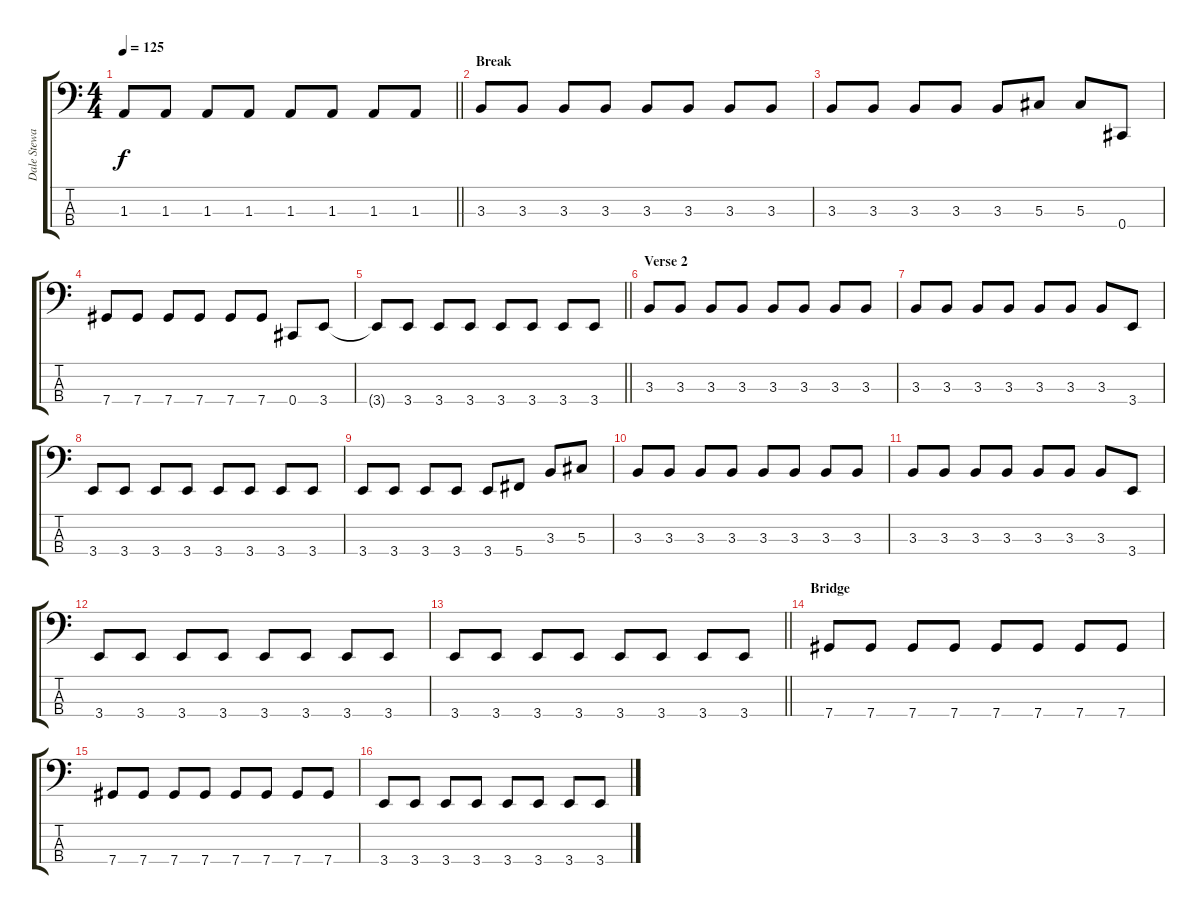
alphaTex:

\track ("Dale Stewart - Bass" "Dale Stewa") {instrument electricbasspick}
\staff {score tabs}
\tuning (Gb2 Db2 Ab1 Db1) {hide}
\ts (4 4)
\tempo 125
\clef f4
\barLineRight lightlight
\ks c
1.3.8{dy f} 1.3.8 1.3.8 1.3.8 1.3.8 1.3.8 1.3.8 1.3.8 |
\section ("" "Break")
3.3.8 3.3.8 3.3.8 3.3.8 3.3.8 3.3.8 3.3.8 3.3.8 |
3.3.8 3.3.8 3.3.8 3.3.8 3.3.8 5.3.8 5.3.8 0.4.8 |
7.4.8 7.4.8 7.4.8 7.4.8 7.4.8 7.4.8 0.4.8 3.4.8 |
\barLineRight lightlight
3.4{t}.8 3.4.8 3.4.8 3.4.8 3.4.8 3.4.8 3.4.8 3.4.8 |
\section ("" "Verse 2")
3.3.8 3.3.8 3.3.8 3.3.8 3.3.8 3.3.8 3.3.8 3.3.8 |
3.3.8 3.3.8 3.3.8 3.3.8 3.3.8 3.3.8 3.3.8 3.4.8 |
3.4.8 3.4.8 3.4.8 3.4.8 3.4.8 3.4.8 3.4.8 3.4.8 |
3.4.8 3.4.8 3.4.8 3.4.8 3.4.8 5.4.8 3.3.8 5.3.8 |
3.3.8 3.3.8 3.3.8 3.3.8 3.3.8 3.3.8 3.3.8 3.3.8 |
3.3.8 3.3.8 3.3.8 3.3.8 3.3.8 3.3.8 3.3.8 3.4.8 |
3.4.8 3.4.8 3.4.8 3.4.8 3.4.8 3.4.8 3.4.8 3.4.8 |
\barLineRight lightlight
3.4.8 3.4.8 3.4.8 3.4.8 3.4.8 3.4.8 3.4.8 3.4.8 |
\section ("" "Bridge")
7.4.8 7.4.8 7.4.8 7.4.8 7.4.8 7.4.8 7.4.8 7.4.8 |
7.4.8 7.4.8 7.4.8 7.4.8 7.4.8 7.4.8 7.4.8 7.4.8 |
3.4.8 3.4.8 3.4.8 3.4.8 3.4.8 3.4.8 3.4.8 3.4.8
